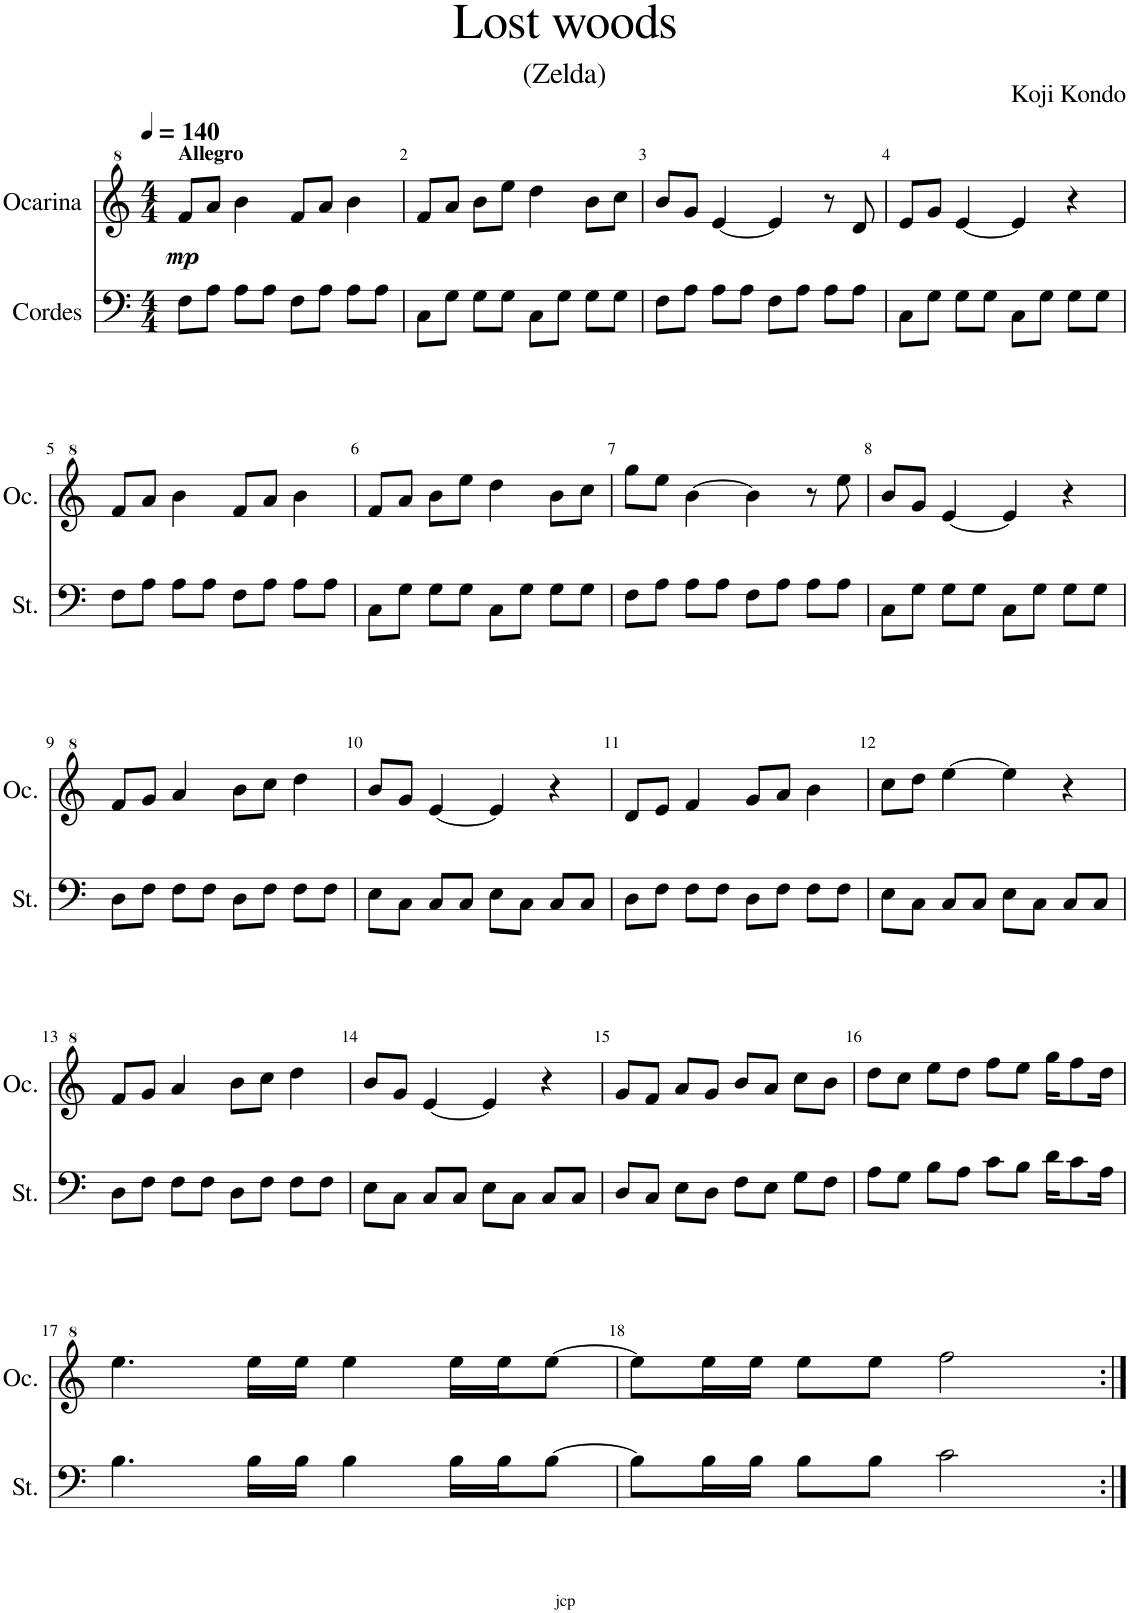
**kern	**kern	**dynam
*part2	*part1	*part1
*staff2	*staff1	*staff1
*I"Cordes	*I"Ocarina	*
*	*I'Oc.	*
*clefF4	*clefG^2	*
*k[]	*k[]	*
*M4/4	*M4/4	*
*MM140	*MM140	*
=1	=1	=1
!	!LO:TX:a:B:t=Allegro	!
!	!	!LO:DY:b
8F\L	8ff/L	mp
8A\J	8aa/J	.
8A\L	4bb\	.
8A\J	.	.
8F\L	8ff/L	.
8A\J	8aa/J	.
8A\L	4bb\	.
8A\J	.	.
=2	=2	=2
8C\L	8ff/L	.
8G\J	8aa/J	.
8G\L	8bb\L	.
8G\J	8eee\J	.
8C\L	4ddd\	.
8G\J	.	.
8G\L	8bb\L	.
8G\J	8ccc\J	.
=3	=3	=3
8F\L	8bb/L	.
8A\J	8gg/J	.
8A\L	[4ee/	.
8A\J	.	.
8F\L	4ee/]	.
8A\J	.	.
8A\L	8r	.
8A\J	8dd/	.
=4	=4	=4
8C\L	8ee/L	.
8G\J	8gg/J	.
8G\L	[4ee/	.
8G\J	.	.
8C\L	4ee/]	.
8G\J	.	.
8G\L	4r	.
8G\J	.	.
!!LO:LB:g=z
=5	=5	=5
8F\L	8ff/L	.
8A\J	8aa/J	.
8A\L	4bb\	.
8A\J	.	.
8F\L	8ff/L	.
8A\J	8aa/J	.
8A\L	4bb\	.
8A\J	.	.
=6	=6	=6
8C\L	8ff/L	.
8G\J	8aa/J	.
8G\L	8bb\L	.
8G\J	8eee\J	.
8C\L	4ddd\	.
8G\J	.	.
8G\L	8bb\L	.
8G\J	8ccc\J	.
=7	=7	=7
8F\L	8ggg\L	.
8A\J	8eee\J	.
8A\L	[4bb\	.
8A\J	.	.
8F\L	4bb\]	.
8A\J	.	.
8A\L	8r	.
8A\J	8eee\	.
=8	=8	=8
8C\L	8bb/L	.
8G\J	8gg/J	.
8G\L	[4ee/	.
8G\J	.	.
8C\L	4ee/]	.
8G\J	.	.
8G\L	4r	.
8G\J	.	.
!!LO:LB:g=z
=9	=9	=9
8D\L	8ff/L	.
8F\J	8gg/J	.
8F\L	4aa/	.
8F\J	.	.
8D\L	8bb\L	.
8F\J	8ccc\J	.
8F\L	4ddd\	.
8F\J	.	.
=10	=10	=10
8E\L	8bb/L	.
8C\J	8gg/J	.
8C/L	[4ee/	.
8C/J	.	.
8E\L	4ee/]	.
8C\J	.	.
8C/L	4r	.
8C/J	.	.
=11	=11	=11
8D\L	8dd/L	.
8F\J	8ee/J	.
8F\L	4ff/	.
8F\J	.	.
8D\L	8gg/L	.
8F\J	8aa/J	.
8F\L	4bb\	.
8F\J	.	.
=12	=12	=12
8E\L	8ccc\L	.
8C\J	8ddd\J	.
8C/L	[4eee\	.
8C/J	.	.
8E\L	4eee\]	.
8C\J	.	.
8C/L	4r	.
8C/J	.	.
!!LO:LB:g=z
=13	=13	=13
8D\L	8ff/L	.
8F\J	8gg/J	.
8F\L	4aa/	.
8F\J	.	.
8D\L	8bb\L	.
8F\J	8ccc\J	.
8F\L	4ddd\	.
8F\J	.	.
=14	=14	=14
8E\L	8bb/L	.
8C\J	8gg/J	.
8C/L	[4ee/	.
8C/J	.	.
8E\L	4ee/]	.
8C\J	.	.
8C/L	4r	.
8C/J	.	.
=15	=15	=15
8D/L	8gg/L	.
8C/J	8ff/J	.
8E\L	8aa/L	.
8D\J	8gg/J	.
8F\L	8bb/L	.
8E\J	8aa/J	.
8G\L	8ccc\L	.
8F\J	8bb\J	.
=16	=16	=16
8A\L	8ddd\L	.
8G\J	8ccc\J	.
8B\L	8eee\L	.
8A\J	8ddd\J	.
8c\L	8fff\L	.
8B\J	8eee\J	.
16d\KL	16ggg\KL	.
8c\	8fff\	.
16A\Jk	16ddd\Jk	.
!!LO:LB:g=z
=17	=17	=17
4.B\	4.eee\	.
16B\LL	16eee\LL	.
16B\JJ	16eee\JJ	.
4B\	4eee\	.
16B\LL	16eee\LL	.
16B\J	16eee\J	.
[8B\J	[8eee\J	.
=18	=18	=18
8B\L]	8eee\L]	.
16B\L	16eee\L	.
16B\JJ	16eee\JJ	.
8B\L	8eee\L	.
8B\J	8eee\J	.
2c\	2fff\	.
=:|!	=:|!	=:|!
*-	*-	*-
